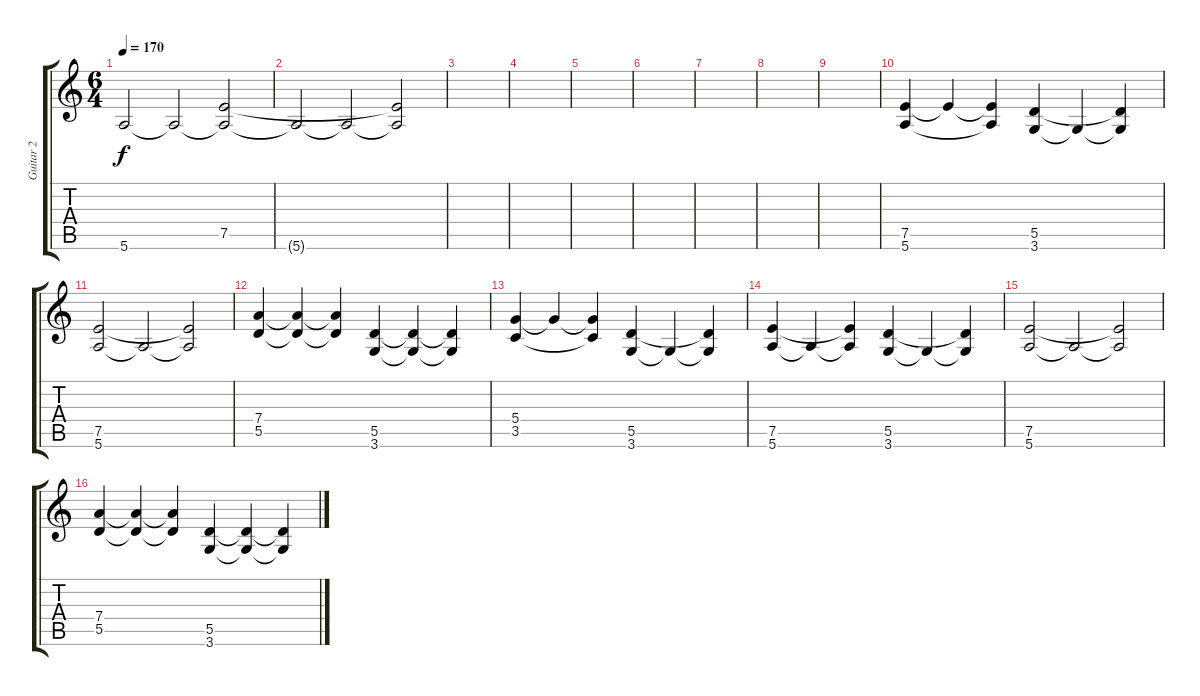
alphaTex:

\track ("Guitar 2" "Guitar 2") {instrument distortionguitar}
\staff {score tabs}
\tuning (E4 B3 G3 D3 A2 E2) {hide}
\ts (6 4)
\tempo 170
\clef g2
\ks c
5.6{t}.2{dy f} 5.6{t}.2 (7.5{t} 5.6{t}).2 |
5.6{t}.2 5.6{t}.2 (7.5{t} 5.6{t}).2 |
|
|
|
|
|
|
|
(7.5 5.6).4 7.5{t}.4 (7.5{t} 5.6{t}).4 (5.5 3.6).4 3.6{t}.4 (5.5{t} 3.6{t}).4 |
(7.5 5.6).2 5.6{t}.2 (7.5{t} 5.6{t}).2 |
(7.4 5.5).4 (7.4{t} 5.5{t}).4 (7.4{t} 5.5{t}).4 (5.5 3.6).4 (5.5{t} 3.6{t}).4 (5.5{t} 3.6{t}).4 |
(5.4 3.5).4 5.4{t}.4 (5.4{t} 3.5{t}).4 (5.5 3.6).4 3.6{t}.4 (5.5{t} 3.6{t}).4 |
(7.5 5.6).4 5.6{t}.4 (7.5{t} 5.6{t}).4 (5.5 3.6).4 3.6{t}.4 (5.5{t} 3.6{t}).4 |
(7.5 5.6).2 5.6{t}.2 (7.5{t} 5.6{t}).2 |
(7.4 5.5).4 (7.4{t} 5.5{t}).4 (7.4{t} 5.5{t}).4 (5.5 3.6).4 (5.5{t} 3.6{t}).4 (5.5{t} 3.6{t}).4
